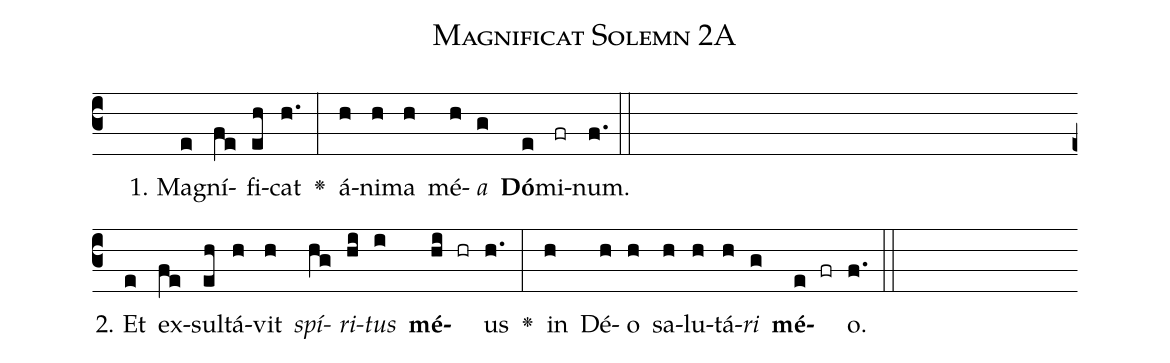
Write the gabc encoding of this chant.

name: Magnificat Solemn 2A;
office-part: Magnificat;
%%
(c3)()() 1. M{a}(e)gní(fe)fi(eh)cat(h.) <v>\greheightstar</v>(:) á(h)ni(h)ma(h) mé(h)<i>a</i>(g) <b>Dó</b>(e)mi(fr)num.(f.) (::Z)
2. Et(e) ex(fe)sul(eh)tá(h)vit(h) <i>spí</i>(hg)<i>ri</i>(hi)<i>tus</i>(i) <b>mé</b>(hi hr)us(h.) <v>\greheightstar</v>(:) in(h) Dé(h)o(h) sa(h)lu(h)tá(h)<i>ri</i>(g) <b>mé</b>(e fr)o.(f.) (::)

%E(h) u(h) o(h) u(g) a(e) e.(f.) (::)
